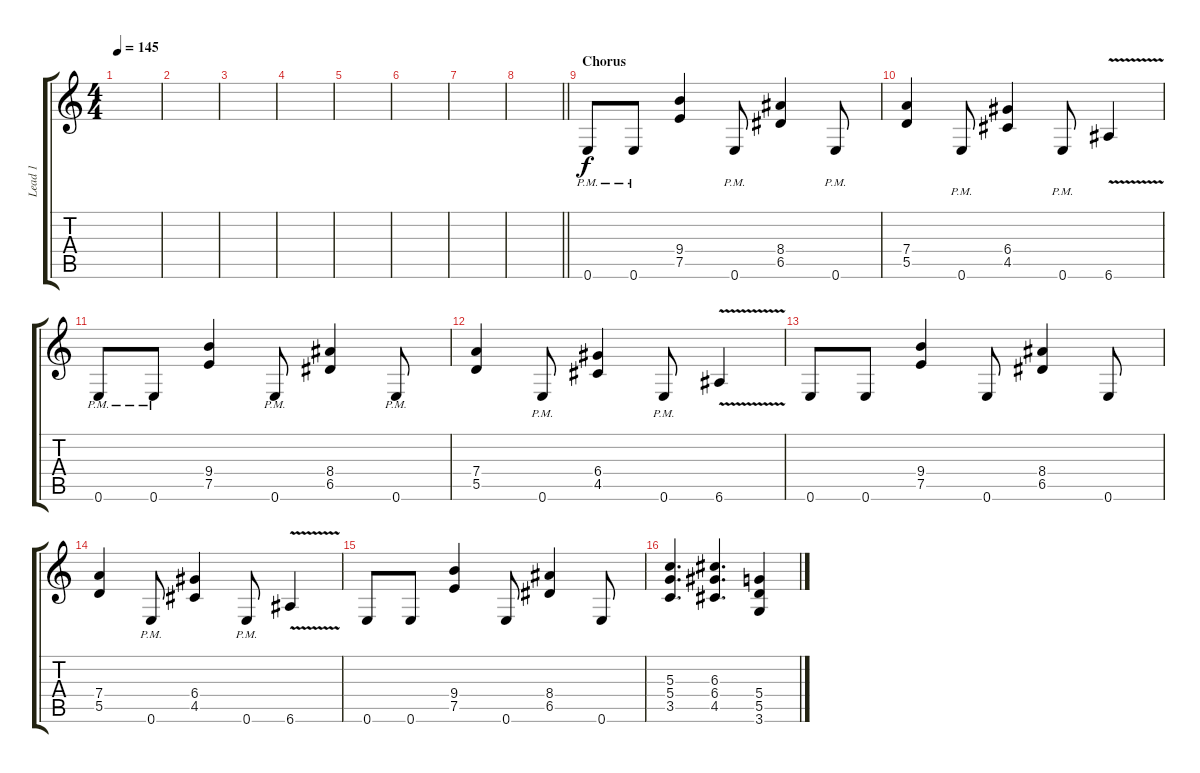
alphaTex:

\track ("Lead 1" "Lead 1") {instrument distortionguitar}
\staff {score tabs}
\tuning (E4 B3 G3 D3 A2 E2) {hide}
\ts (4 4)
\tempo 145
\clef g2
\ks c
|
|
|
|
|
|
|
\barLineRight lightlight
|
\section ("" "Chorus")
0.6{pm}.8 0.6{pm}.8 (9.4 7.5).4 0.6{pm}.8 (8.4 6.5).4 0.6{pm}.8 |
(7.4 5.5).4 0.6{pm}.8 (6.4 4.5).4 0.6{pm}.8 6.6{v}.4 |
0.6{pm}.8 0.6{pm}.8 (9.4 7.5).4 0.6{pm}.8 (8.4 6.5).4 0.6{pm}.8 |
(7.4 5.5).4 0.6{pm}.8 (6.4 4.5).4 0.6{pm}.8 6.6{v}.4 |
0.6.8 0.6.8 (9.4 7.5).4 0.6.8 (8.4 6.5).4 0.6.8 |
(7.4 5.5).4 0.6{pm}.8 (6.4 4.5).4 0.6{pm}.8 6.6{v}.4 |
0.6.8 0.6.8 (9.4 7.5).4 0.6.8 (8.4 6.5).4 0.6.8 |
(5.3 5.4 3.5).4{d} (6.3 6.4 4.5).4{d} (5.4 5.5 3.6).4
